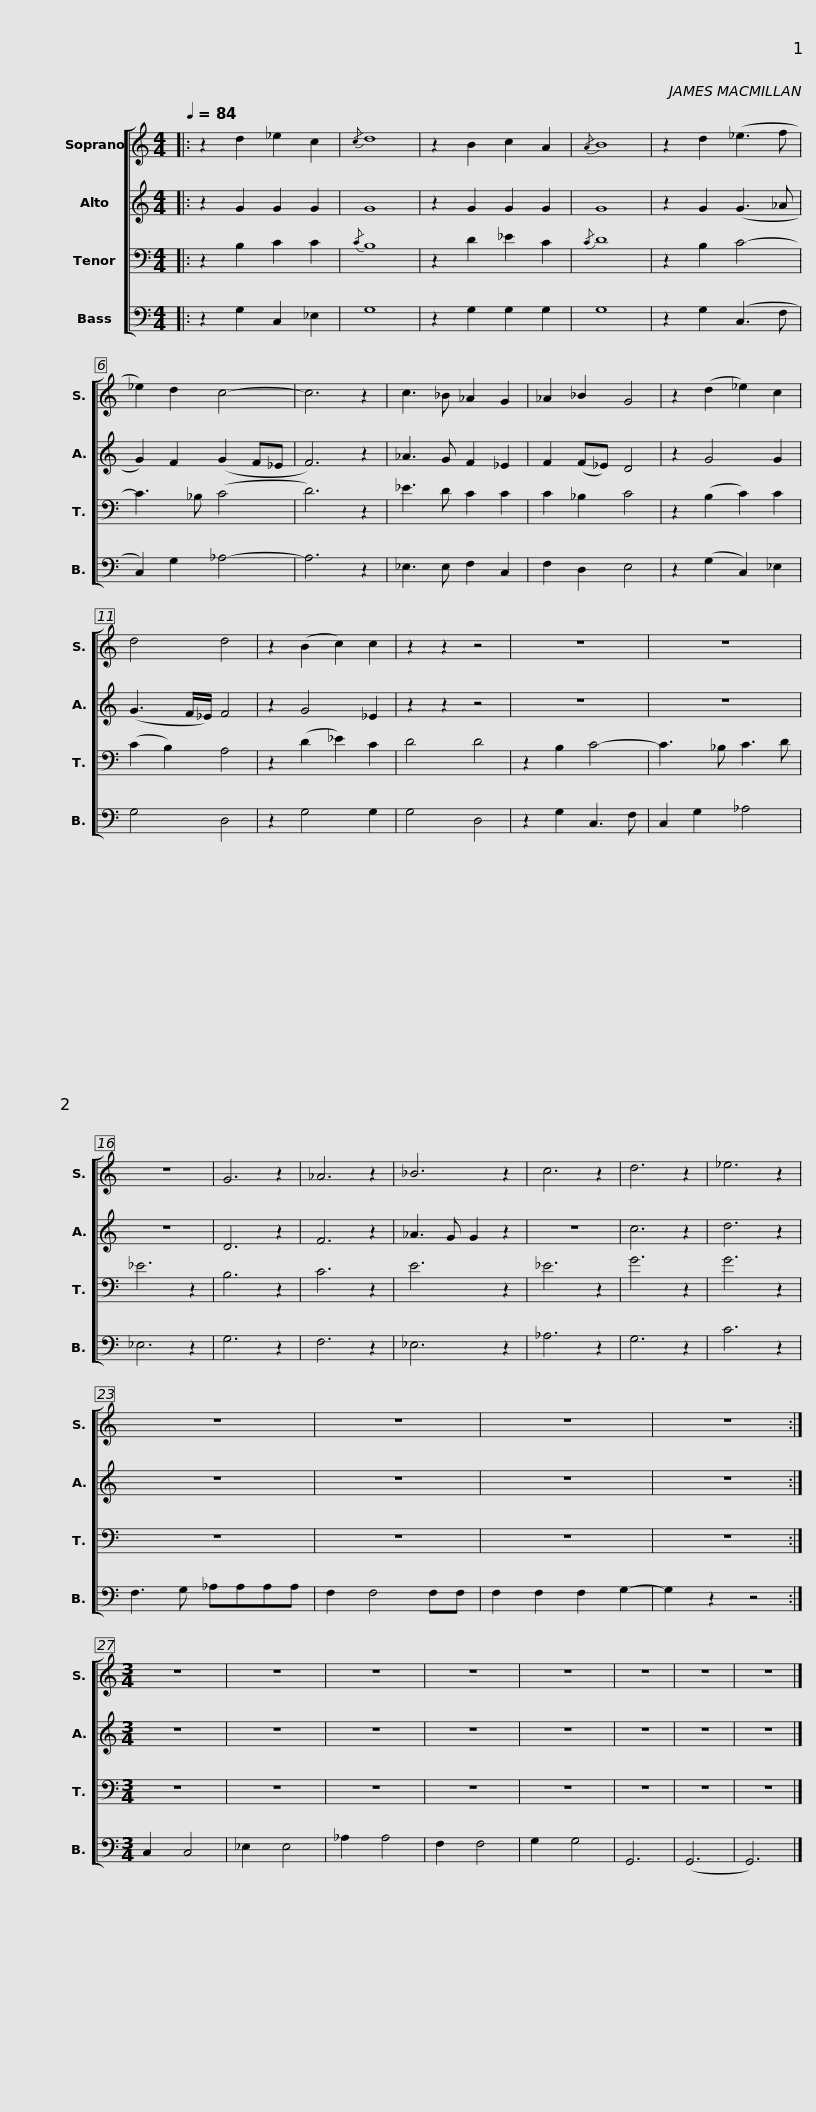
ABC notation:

X:1
%%score [ 1 2 3 4 ]
L:1/8
Q:1/4=84
M:4/4
I:linebreak $
K:C
V:1 treble
V:2 treble
V:3 bass
V:4 bass
V:1
|: z2 d2 _e2 c2 |{/c} d8 | z2 B2 c2 A2 |{/A} B8 | z2 d2 (_e3 f | %5
 _e2) d2 c4- | c6 z2 |$ c3 _B _A2 G2 | _A2 _B2 G4 | z2 (d2 _e2) c2 | %10
 d4 d4 | z2 (B2 c2) c2 | z2 z2 z4 | z8 |$ z8 | %15
 z8 | G6 z2 | _A6 z2 | _B6 z2 | c6 z2 | %20
 d6 z2 | _e6 z2 | z8 | z8 |$ z8 | %25
 z8 :|[M:3/4] z6 | z6 | z6 | z6 | %30
 z6 | z6 | z6 | z6 |] %34
V:2
|: z2 G2 G2 G2 | G8 | z2 G2 G2 G2 | G8 | z2 G2 (G3 _A | %5
 G2) F2 (G2 F_E | F6) z2 |$ _A3 G F2 _E2 | F2 (F_E) D4 | z2 G4 G2 | %10
 (G3 F/_E/) F4 | z2 G4 _E2 | z2 z2 z4 | z8 |$ z8 | %15
 z8 | D6 z2 | F6 z2 | _A3 G G2 z2 | z8 | %20
 c6 z2 | d6 z2 | z8 | z8 |$ z8 | %25
 z8 :|[M:3/4] z6 | z6 | z6 | z6 | %30
 z6 | z6 | z6 | z6 |] %34
V:3
|: z2 B,2 C2 C2 |{/C} B,8 | z2 D2 _E2 C2 |{/C} D8 | z2 B,2 C4- | %5
 C3 _B, (C4 | D6) z2 |$ _E3 D C2 C2 | C2 _B,2 C4 | z2 (B,2 C2) C2 | %10
 (C2 B,2) A,4 | z2 (D2 _E2) C2 | D4 D4 | z2 B,2 C4- |$ C3 _B, C3 D | %15
 _E6 z2 | B,6 z2 | C6 z2 | E6 z2 | _E6 z2 | %20
 G6 z2 | G6 z2 | z8 | z8 |$ z8 | %25
 z8 :|[M:3/4] z6 | z6 | z6 | z6 | %30
 z6 | z6 | z6 | z6 |] %34
V:4
|: z2 G,2 C,2 _E,2 | G,8 | z2 G,2 G,2 G,2 | G,8 | z2 G,2 (C,3 F, | %5
 C,2) G,2 _A,4- | A,6 z2 |$ _E,3 E, F,2 C,2 | F,2 D,2 E,4 | z2 (G,2 C,2) _E,2 | %10
 G,4 D,4 | z2 G,4 G,2 | G,4 D,4 | z2 G,2 C,3 F, |$ C,2 G,2 _A,4 | %15
 _E,6 z2 | G,6 z2 | F,6 z2 | _E,6 z2 | _A,6 z2 | %20
 G,6 z2 | C6 z2 | F,3 G, _A,A,A,A, | F,2 F,4 F,F, |$ F,2 F,2 F,2 G,2- | %25
 G,2 z2 z4 :|[M:3/4] C,2 C,4 | _E,2 E,4 | _A,2 A,4 | F,2 F,4 | %30
 G,2 G,4 | G,,6 | (G,,6 | G,,6) |] %34
